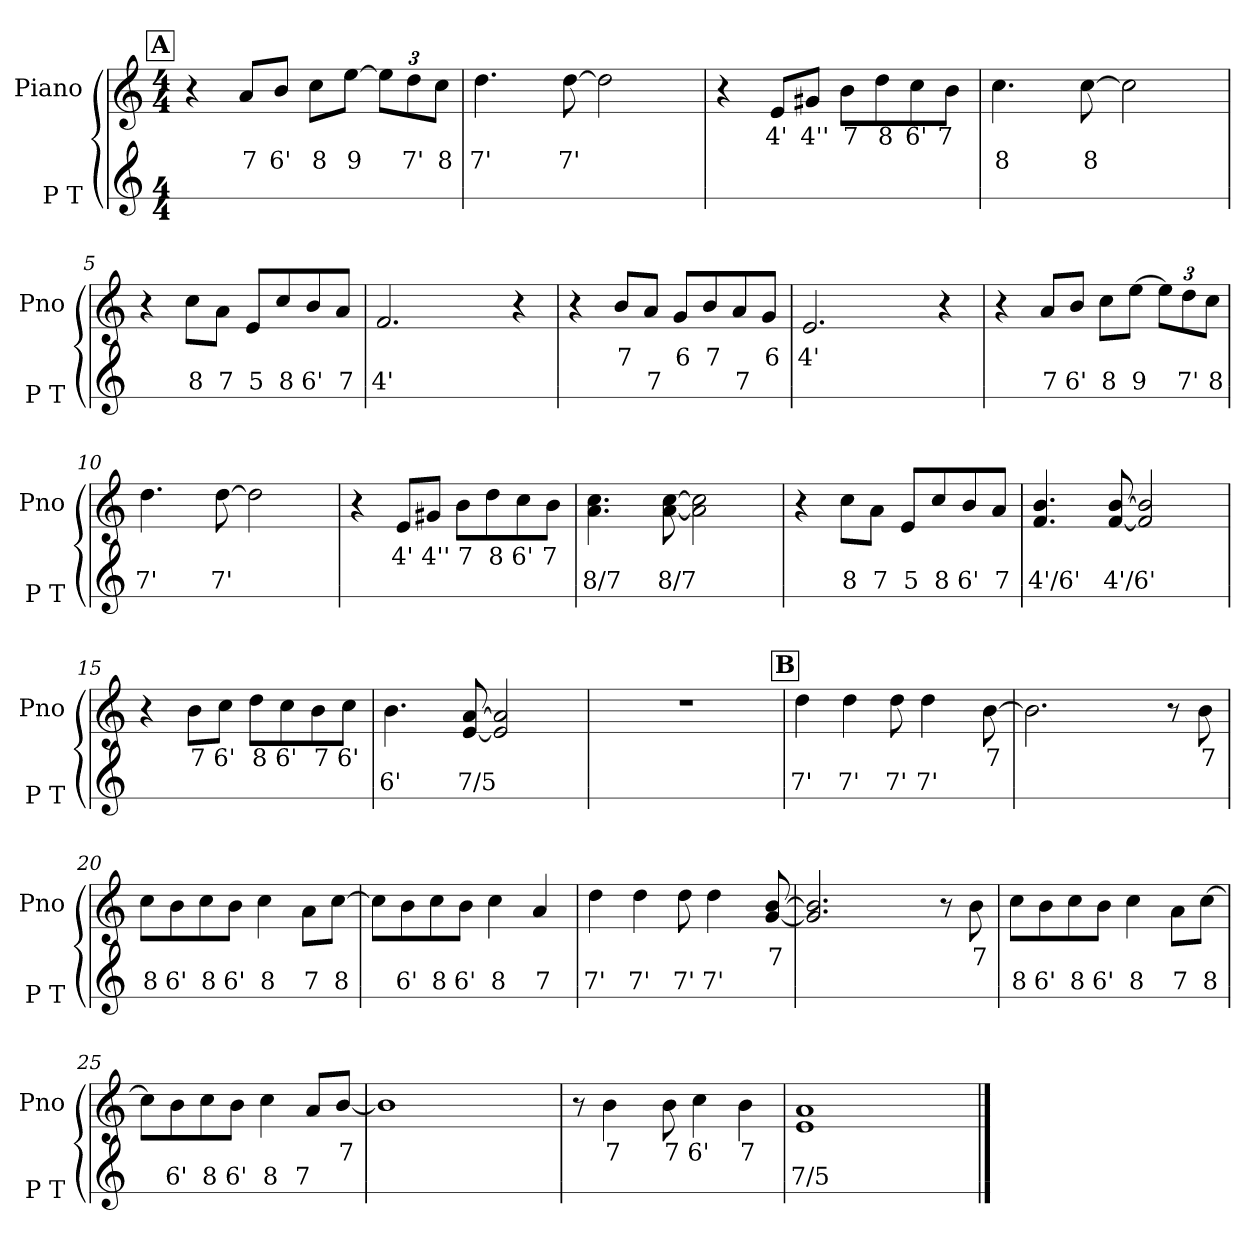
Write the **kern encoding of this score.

**kern	**kern	**text	**text
*part2	*part1	*part1	*part1
*staff2	*staff1	*staff1	*staff1
*I"P T	*I"Piano	*	*
*I'P T	*I'Pno	*	*
*stria1	*	*	*
*clefG2	*clefG2	*	*
*k[]	*k[]	*	*
*M4/4	*M4/4	*	*
*MM100	*MM100	*	*
!!LO:REH:place=s1:a:fs=14:t=A
=1	=1	=1	=1
4ryy	4r	.	.
!	!	!	!LO:LY:b
4ryy	8a/L	.	7
!	!	!	!LO:LY:b
.	8b/J	.	6'
!	!	!	!LO:LY:b
4ryy	8cc\L	.	8
!	!	!	!LO:LY:b
.	[8ee\J	.	9
*	*Xbrackettup	*	*
4ryy	12ee\L]	.	.
!	!	!	!LO:LY:b
.	12dd\	.	7'
!	!	!	!LO:LY:b
.	12cc\J	.	8
=2	=2	=2	=2
!	!	!	!LO:LY:b
4ryy	4.dd\	.	7'
4ryy	.	.	.
!	!	!	!LO:LY:b
.	[8dd\	.	7'
4ryy	2dd\]	.	.
4ryy	.	.	.
=3	=3	=3	=3
4ryy	4r	.	.
!	!	!LO:LY:b	!
4ryy	8e/L	4'	.
!	!	!LO:LY:b	!
.	8g#X/J	4''	.
!	!	!LO:LY:b	!
4ryy	8b\L	7	.
!	!	!LO:LY:b	!
.	8dd\	8	.
!	!	!LO:LY:b	!
4ryy	8cc\	6'	.
!	!	!LO:LY:b	!
.	8b\J	7	.
=4	=4	=4	=4
!	!	!	!LO:LY:b
4ryy	4.cc\	.	8
4ryy	.	.	.
!	!	!	!LO:LY:b
.	[8cc\	.	8
4ryy	2cc\]	.	.
4ryy	.	.	.
=5	=5	=5	=5
4ryy	4r	.	.
!	!	!	!LO:LY:b
4ryy	8cc\L	.	8
!	!	!	!LO:LY:b
.	8a\J	.	7
!	!	!	!LO:LY:b
4ryy	8e/L	.	5
!	!	!	!LO:LY:b
.	8cc/	.	8
!	!	!	!LO:LY:b
4ryy	8b/	.	6'
!	!	!	!LO:LY:b
.	8a/J	.	7
=6	=6	=6	=6
!	!	!	!LO:LY:b
4ryy	2.f/	.	4'
4ryy	.	.	.
4ryy	.	.	.
4ryy	4r	.	.
!!LO:LB:g=z
=7	=7	=7	=7
4ryy	4r	.	.
!	!	!LO:LY:b	!
4ryy	8b/L	7	.
!	!	!	!LO:LY:b
.	8a/J	.	7
!	!	!LO:LY:b	!
4ryy	8g/L	6	.
!	!	!LO:LY:b	!
.	8b/	7	.
!	!	!	!LO:LY:b
4ryy	8a/	.	7
!	!	!LO:LY:b	!
.	8g/J	6	.
=8	=8	=8	=8
!	!	!LO:LY:b	!
4ryy	2.e/	4'	.
4ryy	.	.	.
4ryy	.	.	.
4ryy	4r	.	.
=9	=9	=9	=9
4ryy	4r	.	.
!	!	!	!LO:LY:b
4ryy	8a/L	.	7
!	!	!	!LO:LY:b
.	8b/J	.	6'
!	!	!	!LO:LY:b
4ryy	8cc\L	.	8
!	!	!	!LO:LY:b
.	[8ee\J	.	9
4ryy	12ee\L]	.	.
!	!	!	!LO:LY:b
.	12dd\	.	7'
!	!	!	!LO:LY:b
.	12cc\J	.	8
=10	=10	=10	=10
!	!	!	!LO:LY:b
4ryy	4.dd\	.	7'
4ryy	.	.	.
!	!	!	!LO:LY:b
.	[8dd\	.	7'
4ryy	2dd\]	.	.
4ryy	.	.	.
=11	=11	=11	=11
4ryy	4r	.	.
!	!	!LO:LY:b	!
4ryy	8e/L	4'	.
!	!	!LO:LY:b	!
.	8g#X/J	4''	.
!	!	!LO:LY:b	!
4ryy	8b\L	7	.
!	!	!LO:LY:b	!
.	8dd\	8	.
!	!	!LO:LY:b	!
4ryy	8cc\	6'	.
!	!	!LO:LY:b	!
.	8b\J	7	.
=12	=12	=12	=12
!	!	!	!LO:LY:b
4ryy	4.a\ 4.cc\	.	8/7
4ryy	.	.	.
!	!	!	!LO:LY:b
.	[8a\ [8cc\	.	8/7
4ryy	2a\] 2cc\]	.	.
4ryy	.	.	.
!!LO:LB:g=z
=13	=13	=13	=13
4ryy	4r	.	.
!	!	!	!LO:LY:b
4ryy	8cc\L	.	8
!	!	!	!LO:LY:b
.	8a\J	.	7
!	!	!	!LO:LY:b
4ryy	8e/L	.	5
!	!	!	!LO:LY:b
.	8cc/	.	8
!	!	!	!LO:LY:b
4ryy	8b/	.	6'
!	!	!	!LO:LY:b
.	8a/J	.	7
=14	=14	=14	=14
!	!	!	!LO:LY:b
4ryy	4.f/ 4.b/	.	4'/6'
4ryy	.	.	.
!	!	!	!LO:LY:b
.	[8f/ [8b/	.	4'/6'
4ryy	2f/] 2b/]	.	.
4ryy	.	.	.
=15	=15	=15	=15
4ryy	4r	.	.
!	!	!LO:LY:b	!
4ryy	8b\L	7	.
!	!	!LO:LY:b	!
.	8cc\J	6'	.
!	!	!LO:LY:b	!
4ryy	8dd\L	8	.
!	!	!LO:LY:b	!
.	8cc\	6'	.
!	!	!LO:LY:b	!
4ryy	8b\	7	.
!	!	!LO:LY:b	!
.	8cc\J	6'	.
=16	=16	=16	=16
!	!	!	!LO:LY:b
4ryy	4.b\	.	6'
4ryy	.	.	.
!	!	!	!LO:LY:b
.	[8e/ [8a/	.	7/5
4ryy	2e/] 2a/]	.	.
4ryy	.	.	.
=17	=17	=17	=17
4ryy	1r	.	.
4ryy	.	.	.
4ryy	.	.	.
4ryy	.	.	.
!!LO:LB:g=z
!!LO:REH:place=s1:a:fs=14:t=B
=18	=18	=18	=18
!	!	!	!LO:LY:b
4ryy	4dd\	.	7'
!	!	!	!LO:LY:b
4ryy	4dd\	.	7'
!	!	!	!LO:LY:b
4ryy	8dd\	.	7'
!	!	!	!LO:LY:b
.	4dd\	.	7'
4ryy	.	.	.
!	!	!LO:LY:b	!
.	[8b\	7	.
=19	=19	=19	=19
4ryy	2.b\]	.	.
4ryy	.	.	.
4ryy	.	.	.
4ryy	8r	.	.
!	!	!LO:LY:b	!
.	8b\	7	.
=20	=20	=20	=20
!	!	!	!LO:LY:b
4ryy	8cc\L	.	8
!	!	!	!LO:LY:b
.	8b\	.	6'
!	!	!	!LO:LY:b
4ryy	8cc\	.	8
!	!	!	!LO:LY:b
.	8b\J	.	6'
!	!	!	!LO:LY:b
4ryy	4cc\	.	8
!	!	!	!LO:LY:b
4ryy	8a\L	.	7
!	!	!	!LO:LY:b
.	[8cc\J	.	8
=21	=21	=21	=21
4ryy	8cc\L]	.	.
!	!	!	!LO:LY:b
.	8b\	.	6'
!	!	!	!LO:LY:b
4ryy	8cc\	.	8
!	!	!	!LO:LY:b
.	8b\J	.	6'
!	!	!	!LO:LY:b
4ryy	4cc\	.	8
!	!	!	!LO:LY:b
4ryy	4a/	.	7
=22	=22	=22	=22
!	!	!	!LO:LY:b
4ryy	4dd\	.	7'
!	!	!	!LO:LY:b
4ryy	4dd\	.	7'
!	!	!	!LO:LY:b
4ryy	8dd\	.	7'
!	!	!	!LO:LY:b
.	4dd\	.	7'
4ryy	.	.	.
!	!	!LO:LY:b	!
.	[8g/ [8b/	7	.
=23	=23	=23	=23
4ryy	2.g/] 2.b/]	.	.
4ryy	.	.	.
4ryy	.	.	.
4ryy	8r	.	.
!	!	!LO:LY:b	!
.	8b\	7	.
!!LO:LB:g=z
=24	=24	=24	=24
!	!	!	!LO:LY:b
4ryy	8cc\L	.	8
!	!	!	!LO:LY:b
.	8b\	.	6'
!	!	!	!LO:LY:b
4ryy	8cc\	.	8
!	!	!	!LO:LY:b
.	8b\J	.	6'
!	!	!	!LO:LY:b
4ryy	4cc\	.	8
!	!	!	!LO:LY:b
4ryy	8a\L	.	7
!	!	!	!LO:LY:b
.	[8cc\J	.	8
=25	=25	=25	=25
4ryy	8cc\L]	.	.
!	!	!	!LO:LY:b
.	8b\	.	6'
!	!	!	!LO:LY:b
4ryy	8cc\	.	8
!	!	!	!LO:LY:b
.	8b\J	.	6'
!	!	!	!LO:LY:b
4ryy	4cc\	.	8
!	!	!	!LO:LY:b
4ryy	8a/L	.	7
!	!	!LO:LY:b	!
.	[8b/J	7	.
=26	=26	=26	=26
4ryy	1b]	.	.
4ryy	.	.	.
4ryy	.	.	.
4ryy	.	.	.
=27	=27	=27	=27
4ryy	8r	.	.
!	!	!LO:LY:b	!
.	4b\	7	.
4ryy	.	.	.
!	!	!LO:LY:b	!
.	8b\	7	.
!	!	!LO:LY:b	!
4ryy	4cc\	6'	.
!	!	!LO:LY:b	!
4ryy	4b\	7	.
=28	=28	=28	=28
!	!	!	!LO:LY:b
4ryy	1e 1a	.	7/5
4ryy	.	.	.
4ryy	.	.	.
4ryy	.	.	.
==	==	==	==
*-	*-	*-	*-
